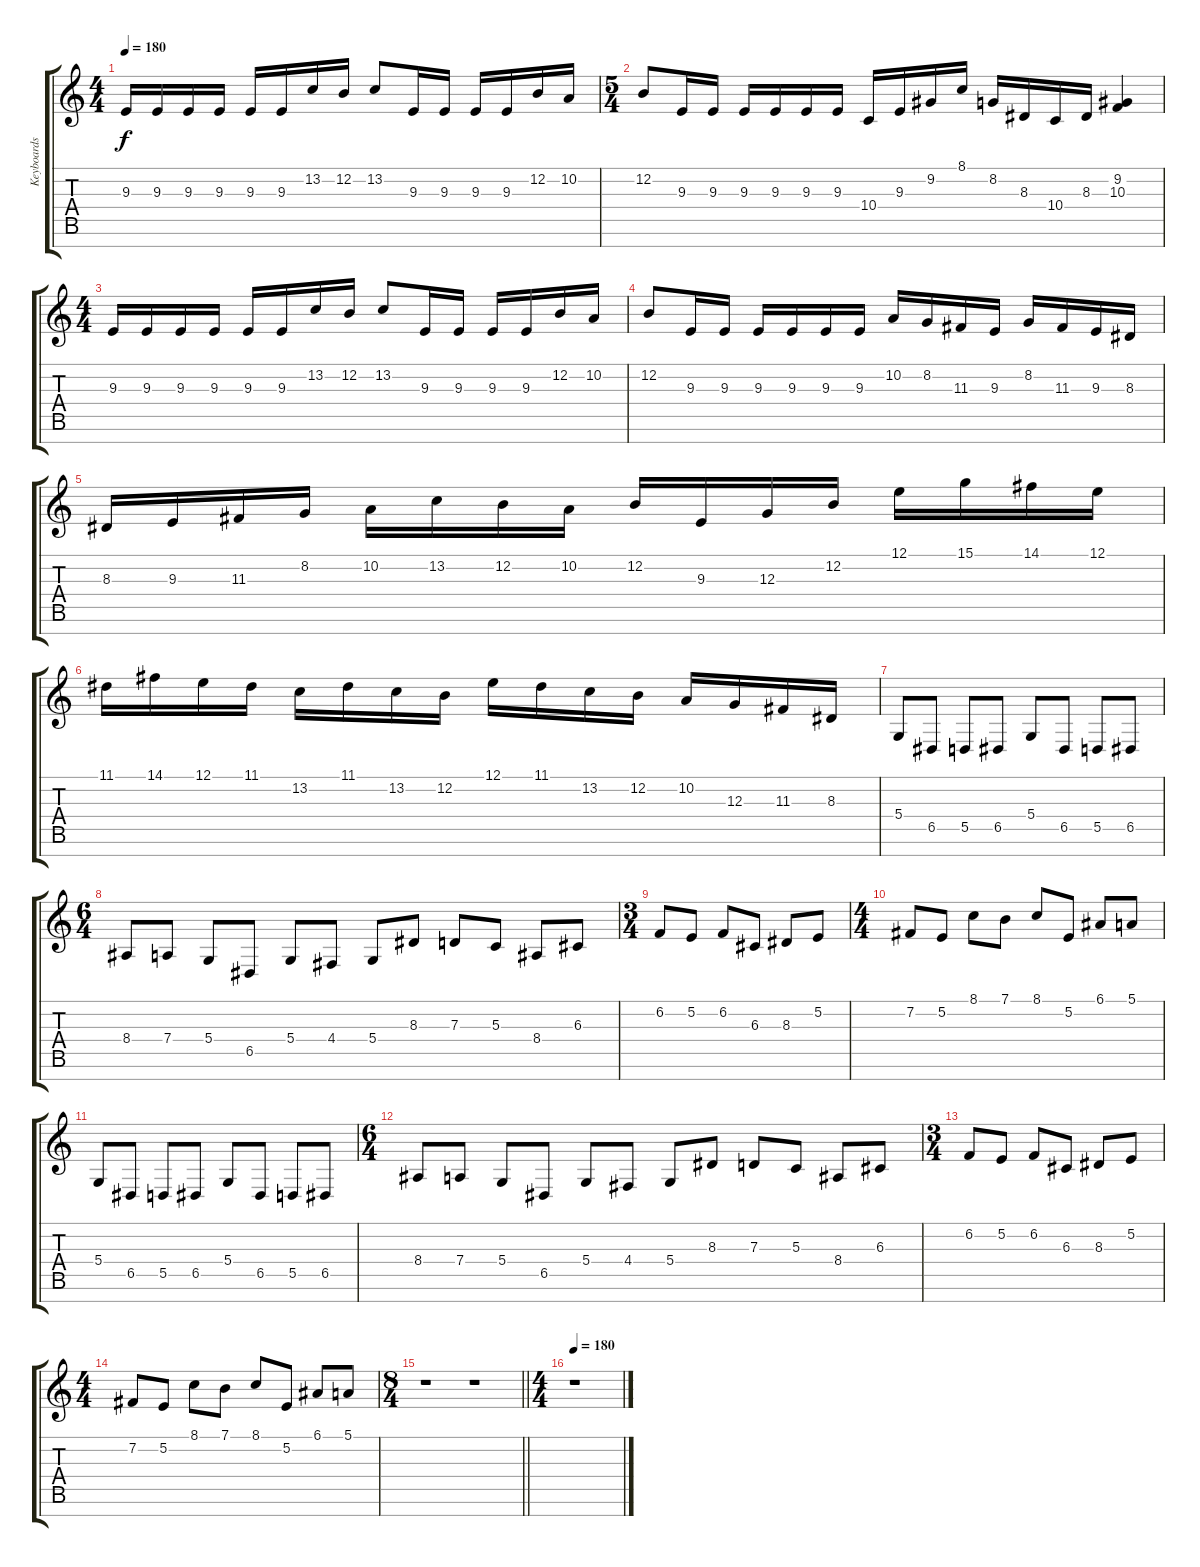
\track ("Keyboards 1" "Keyboards ") {instrument electricgrandpiano}
\staff {score tabs}
\tuning (E4 B3 G3 D3 A2 E2 B1) {hide}
\ts (4 4)
\tempo 180
\clef g2
\ks c
9.3.16{dy f} 9.3.16 9.3.16 9.3.16 9.3.16 9.3.16 13.2.16 12.2.16 13.2.8 9.3.16 9.3.16 9.3.16 9.3.16 12.2.16 10.2.16 |
\ts (5 4)
12.2.8 9.3.16 9.3.16 9.3.16 9.3.16 9.3.16 9.3.16 10.4.16 9.3.16 9.2.16 8.1.16 8.2.16 8.3.16 10.4.16 8.3.16 (9.2 10.3).4 |
\ts (4 4)
9.3.16 9.3.16 9.3.16 9.3.16 9.3.16 9.3.16 13.2.16 12.2.16 13.2.8 9.3.16 9.3.16 9.3.16 9.3.16 12.2.16 10.2.16 |
12.2.8 9.3.16 9.3.16 9.3.16 9.3.16 9.3.16 9.3.16 10.2.16 8.2.16 11.3.16 9.3.16 8.2.16 11.3.16 9.3.16 8.3.16 |
8.3.16 9.3.16 11.3.16 8.2.16 10.2.16 13.2.16 12.2.16 10.2.16 12.2.16 9.3.16 12.3.16 12.2.16 12.1.16 15.1.16 14.1.16 12.1.16 |
11.1.16 14.1.16 12.1.16 11.1.16 13.2.16 11.1.16 13.2.16 12.2.16 12.1.16 11.1.16 13.2.16 12.2.16 10.2.16 12.3.16 11.3.16 8.3.16 |
5.4.8 6.5.8 5.5.8 6.5.8 5.4.8 6.5.8 5.5.8 6.5.8 |
\ts (6 4)
8.4.8 7.4.8 5.4.8 6.5.8 5.4.8 4.4.8 5.4.8 8.3.8 7.3.8 5.3.8 8.4.8 6.3.8 |
\ts (3 4)
6.2.8 5.2.8 6.2.8 6.3.8 8.3.8 5.2.8 |
\ts (4 4)
7.2.8 5.2.8 8.1.8 7.1.8 8.1.8 5.2.8 6.1.8 5.1.8 |
5.4.8 6.5.8 5.5.8 6.5.8 5.4.8 6.5.8 5.5.8 6.5.8 |
\ts (6 4)
8.4.8 7.4.8 5.4.8 6.5.8 5.4.8 4.4.8 5.4.8 8.3.8 7.3.8 5.3.8 8.4.8 6.3.8 |
\ts (3 4)
6.2.8 5.2.8 6.2.8 6.3.8 8.3.8 5.2.8 |
\ts (4 4)
7.2.8 5.2.8 8.1.8 7.1.8 8.1.8 5.2.8 6.1.8 5.1.8 |
\ts (8 4)
\barLineRight lightlight
r.1 r.1 |
\ts (4 4)
\tempo 180
r.1
